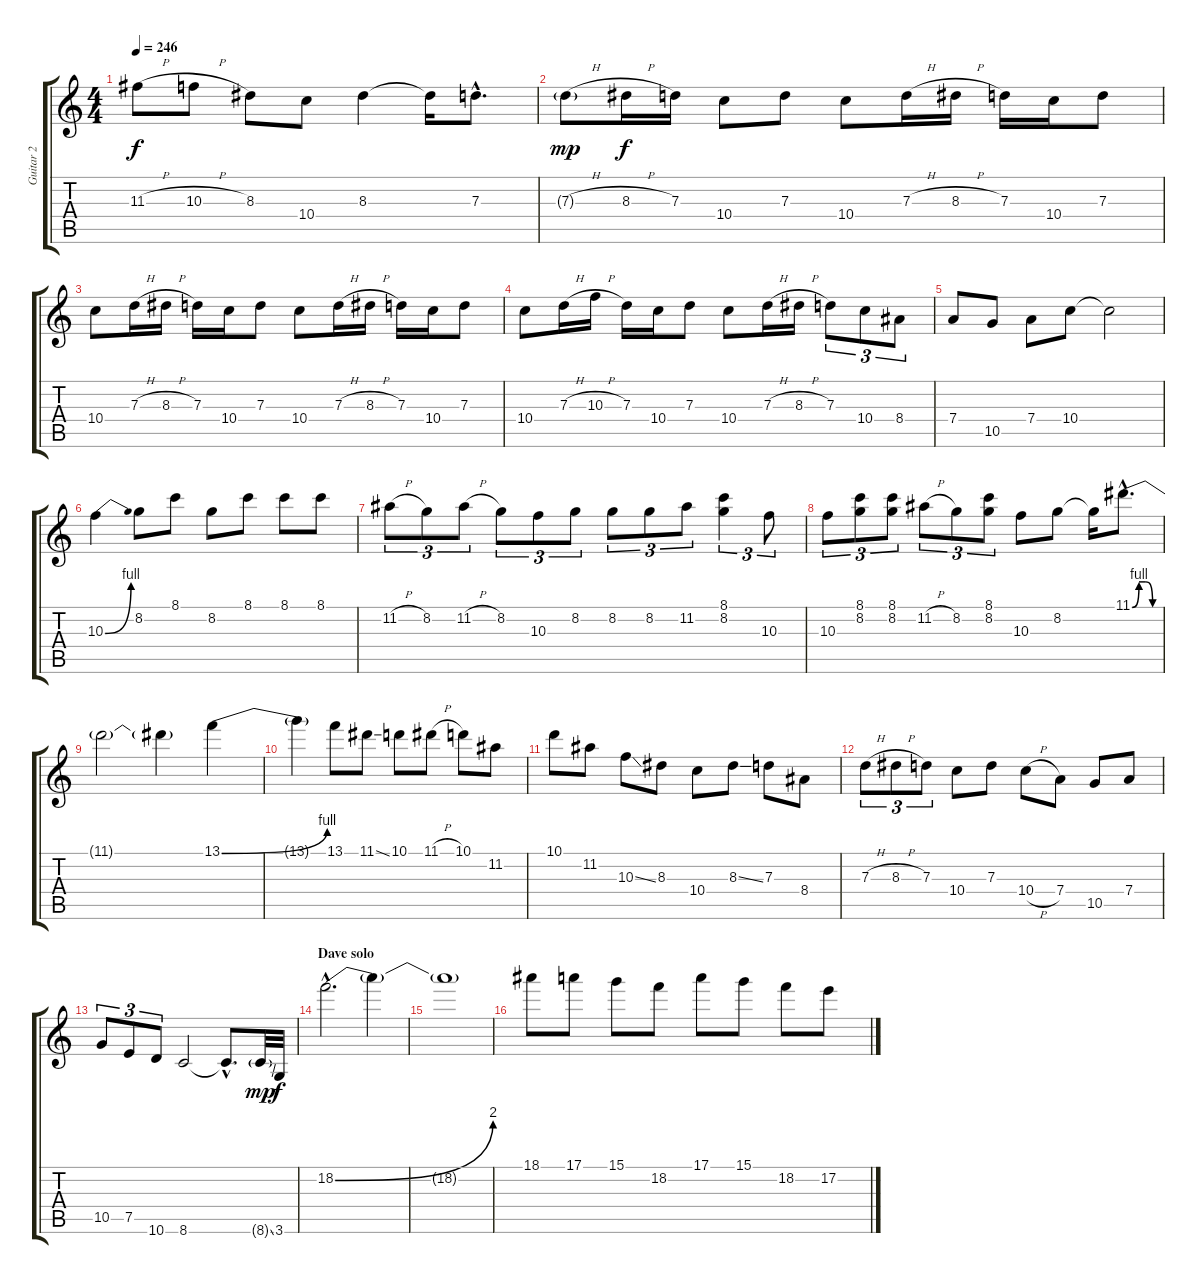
\track ("Guitar 2" "Guitar 2") {instrument distortionguitar}
\staff {score tabs}
\tuning (E4 B3 G3 D3 A2 E2) {hide}
\ts (4 4)
\tempo 246
\clef g2
\ks c
11.3{h}.8{dy f} 10.3{h}.8 8.3.8 10.4.8 8.3.4 8.3{t}.16 7.3{hac}.8{d} |
7.3{h g}.8{dy mp} 8.3{h}.16{dy f} 7.3.16 10.4.8 7.3.8 10.4.8 7.3{h}.16 8.3{h}.16 7.3.16 10.4.16 7.3.8 |
10.4.8 7.3{h}.16 8.3{h}.16 7.3.16 10.4.16 7.3.8 10.4.8 7.3{h}.16 8.3{h}.16 7.3.16 10.4.16 7.3.8 |
10.4.8 7.3{h}.16 10.3{h}.16 7.3.16 10.4.16 7.3.8 10.4.8 7.3{h}.16 8.3{h}.16 7.3.8{tu (3 2)} 10.4.8{tu (3 2)} 8.4.8{tu (3 2)} |
7.4.8 10.5.8 7.4.8 10.4.8 10.4{t}.2 |
10.3{be (bend 0 0 60 4)}.4 8.2.8 8.1.8 8.2.8 8.1.8 8.1.8 8.1.8 |
11.2{h}.8{tu (3 2)} 8.2.8{tu (3 2)} 11.2{h}.8{tu (3 2)} 8.2.8{tu (3 2)} 10.3.8{tu (3 2)} 8.2.8{tu (3 2)} 8.2.8{tu (3 2)} 8.2.8{tu (3 2)} 11.2.8{tu (3 2)} (8.1 8.2).4{tu (3 2)} 10.3.8{tu (3 2)} |
10.3.8{tu (3 2)} (8.1 8.2).8{tu (3 2)} (8.1 8.2).8{tu (3 2)} 11.2{h}.8{tu (3 2)} 8.2.8{tu (3 2)} (8.1 8.2).8{tu (3 2)} 10.3.8 8.2.8 8.2{t}.16 11.1{be (custom 0 0 15 4 30 4 45 0 60 0) hac}.8{d} |
11.1{t}.2 11.1{t}.4 13.1{be (bend 0 0 60 4)}.4 |
13.1{t}.4 13.1.8 11.1{ss}.8 10.1.8 11.1{h}.8 10.1.8 11.2.8 |
10.1.8 11.2.8 10.3{ss}.8 8.3.8 10.4.8 8.3{ss}.8 7.3.8 8.4.8 |
7.3{h}.8{tu (3 2)} 8.3{h}.8{tu (3 2)} 7.3.8{tu (3 2)} 10.4.8 7.3.8 10.4{h}.8 7.4.8 10.5.8 7.4.8 |
10.5.8{tu (3 2)} 7.5.8{tu (3 2)} 10.6.8{tu (3 2)} 8.6.2 8.6{hac t}.8{d} 8.6{ss g}.32{dy mp} 3.6.32{dy f} |
\section ("" "Dave solo")
18.2{be (bend 0 0 60 8) hac}.2{d} 18.2{t}.4 |
18.2{t}.1 |
18.1.8 17.1.8 15.1.8 18.2.8 17.1.8 15.1.8 18.2.8 17.2.8
